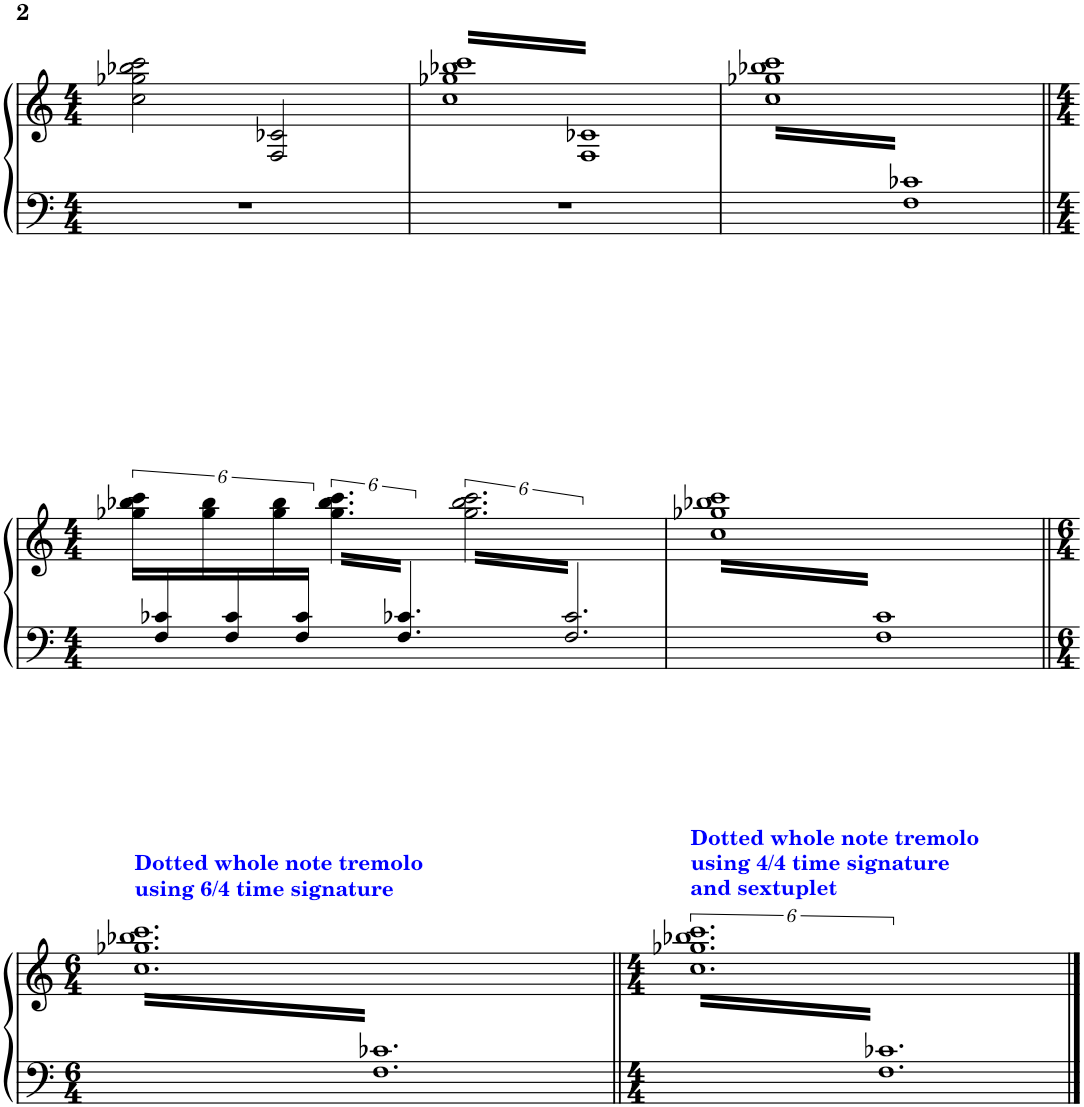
**kern	**kern
*part1	*part1
*staff2	*staff1
*I"Piano	*
*I'Pno.	*
!!LO:PB:g=z
*clefF4	*clefG2
*k[]	*k[]
*M4/4	*M4/4
=7	=7
1r	2cc\ 2gg-X\ 2bb-X\ 2ccc\
.	2F/ 2c-X/
=8	=8
1r	3.cc@@32@@ 3.gg-X@@32@@ 3.bb-X@@32@@ 3.ccc@@32@@
.	3.F@@32@@ 3.c-X@@32@@
=9	=9
*^	*
2ryy	1ryy	3.cc@@32@@ 3.gg-X@@32@@ 3.bb-X@@32@@ 3.ccc@@32@@
3.F@@32@@ 3.c-X@@32@@	.	2ryy
!!LO:LB:g=z
=10||	=10||	=10||
*M4/4	*	*M4/4
24ryy	1ryy	24gg-X\ 24bb-X\ 24ccc\LL
24F/ 24c-X/	.	24ryy
24ryy	.	24gg-\ 24bb-\
24F/ 24c-/	.	24ryy
24ryy	.	24gg-\ 24bb-\
24F/ 24c-/JJ	.	24ryy
8ryy	.	8gg-\@@16@@ 8bb-\@@16@@ 8ccc\@@16@@
8F/@@16@@ 8c-X/@@16@@	.	8ryy
4ryy	.	4gg-\@@16@@ 4bb-\@@16@@ 4ccc\@@16@@
4F/@@16@@ 4c-/@@16@@	.	4ryy
=11	=11	=11
2ryy	1ryy	3.cc@@32@@ 3.gg-X@@32@@ 3.bb-X@@32@@ 3.ccc@@32@@
3.F@@32@@ 3.c@@32@@	.	2ryy
!!LO:LB:g=z
=12||	=12||	=12||
*M6/4	*	*M6/4
!	!	!LO:TX:a:B:color=#0000FF:t=Dotted whole note tremolo
!	!	!LO:TX:a:t=using 6/4 time signature
2.ryy	1.ryy	3..cc@@32@@ 3..gg-X@@32@@ 3..bb-X@@32@@ 3..ccc@@32@@
3..F@@32@@ 3..c-X@@32@@	.	2.ryy
=13||	=13||	=13||
*M4/4	*	*M4/4
!	!	!LO:TX:a:B:color=#0000FF:t=Dotted whole note tremolo
!	!	!LO:TX:a:t=using 4/4 time signature
!	!	!LO:TX:a:t=and sextuplet
2ryy	1ryy	2cc@@16@@ 2gg-X@@16@@ 2bb-X@@16@@ 2ccc@@16@@
2F@@16@@ 2c-X@@16@@	.	2ryy
*v	*v	*
==	==
*-	*-
